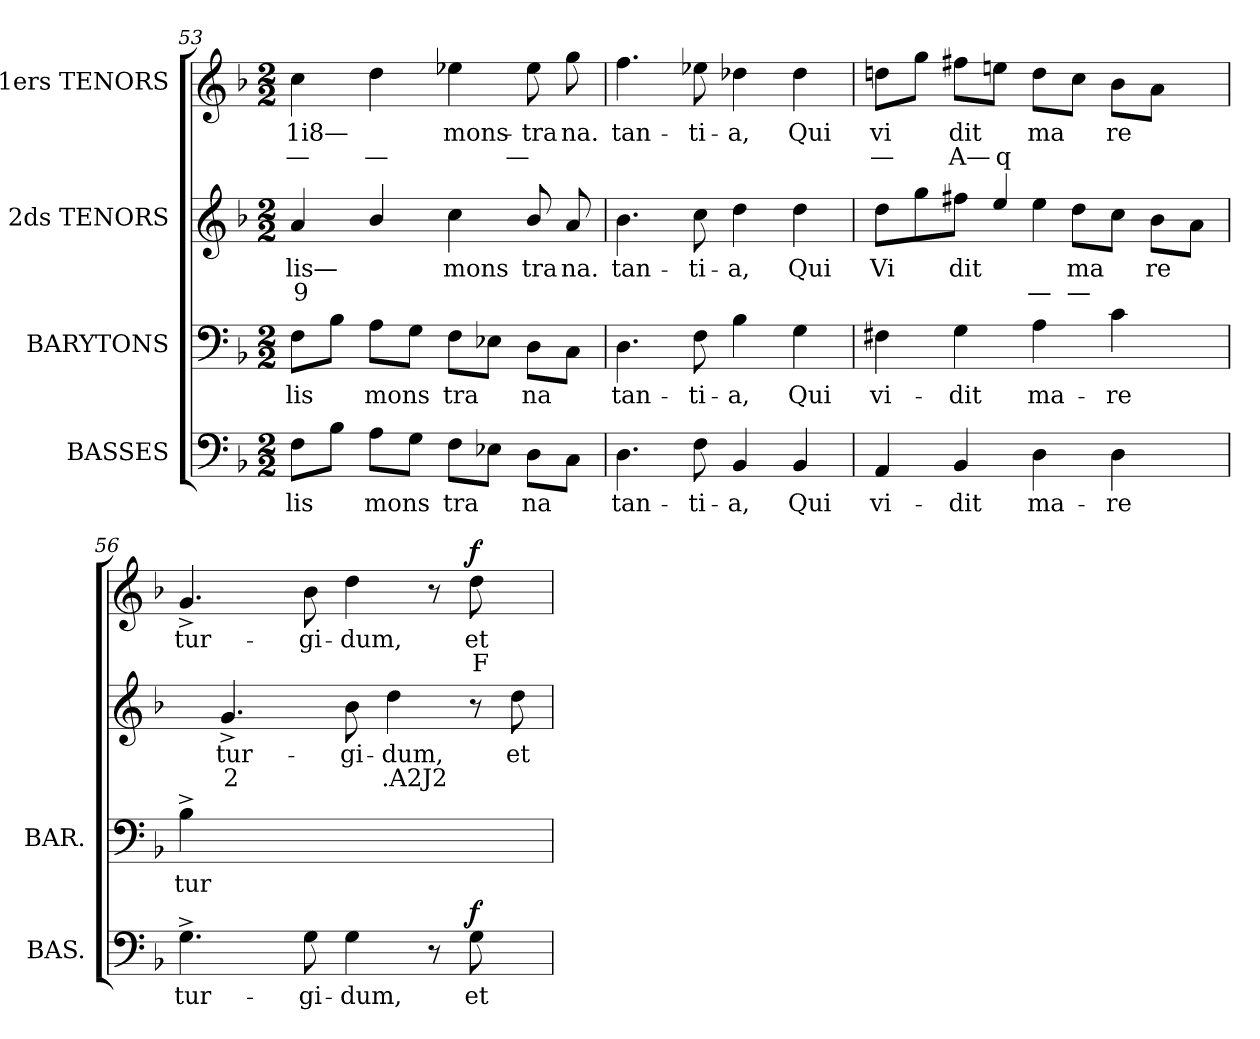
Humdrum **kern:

**kern	**text	**dynam	**kern	**text	**kern	**text	**text	**kern	**text	**text	**dynam
*part4	*part4	*part4	*part3	*part3	*part2	*part2	*part2	*part1	*part1	*part1	*part1
*staff4	*staff4	*staff4	*staff3	*staff3	*staff2	*staff2	*staff2	*staff1	*staff1	*staff1	*staff1
*I"BASSES	*	*	*I"BARYTONS	*	*I"2ds TENORS	*	*	*I"1ers TENORS	*	*	*
*I'BAS.	*	*	*I'BAR.	*	*	*	*	*	*	*	*
!!LO:LB:g=z
*clefF4	*	*	*clefF4	*	*clefG2	*	*	*clefG2	*	*	*
*k[b-]	*	*	*k[b-]	*	*k[b-]	*	*	*k[b-]	*	*	*
*M2/2	*	*	*M2/2	*	*M2/2	*	*	*M2/2	*	*	*
=53	=53	=53	=53	=53	=53	=53	=53	=53	=53	=53	=53
8Fi\L	lis	.	8Fi\L	lis	4ai/	-lis—	9	4cci\	-1i8—	—	.
8B-i\J	.	.	8B-i\J	.	.	.	.	.	.	.	.
8Ai\L	mons	.	8Ai\L	mons	4b-i/	.	.	4ddi\	.	—	.
8Gi\J	--	.	8Gi\J	--	.	.	.	.	.	.	.
8Fi\L	tra	.	8Fi\L	tra	4cci\	mons	.	4ee-Xi\	mons-	.	.
8E-Xi\J	.	.	8E-Xi\J	.	.	.	.	.	.	.	.
8Di\L	na	.	8Di\L	na	8b-i/	tra	.	8ee-i\	tra	—	.
8Ci\J	--	.	8Ci\J	--	8ai/	na.	.	8ggi\	na.	.	.
=54	=54	=54	=54	=54	=54	=54	=54	=54	=54	=54	=54
4.Di\	tan-	.	4.Di\	tan-	4.b-i\	tan-	.	4.ffi\	tan-	.	.
8Fi\	ti-	.	8Fi\	ti-	8cci\	ti-	.	8ee-Xi\	ti-	.	.
4BB-i/	a,	.	4B-i\	a,	4ddi\	a,	.	4dd-Xi\	a,	.	.
4BB-i/	Qui	.	4Gi\	Qui	4ddi\	Qui	.	4dd-i\	Qui	.	.
=55	=55	=55	=55	=55	=55	=55	=55	=55	=55	=55	=55
*	*	*	*	*	*^	*	*	*	*	*	*
4AAi/	vi-	.	4F#Xi\	vi-	8ddi\L	8ryy	Vi	.	8ddni\L	vi	—	.
.	.	.	.	.	8ggi\J	8ryy	--	.	8ggi\J	--	.	.
4BB-i/	dit	.	4Gi\	dit	8ff#Xi\J	8ryy	dit	.	8ff#Xi\L	dit	A—	.
.	.	.	.	.	4eei/	8ryy	.	.	8eeni\J	.	q	.
4Di\	ma-	.	4Ai\	ma-	.	4eej\	.	—	8ddi\L	ma	.	.
.	.	.	.	.	8ddi\L	.	ma	—	8cci\J	--	.	.
4Di\	re	.	4ci\	re	8cci\J	4ryy	--	.	8b-i\L	re	.	.
.	.	.	.	.	8b-i\L	.	re	.	8ai\J	.	.	.
8ryy	.	.	8ryy	.	8aZ\J	8ryy	.	.	8ryy	.	.	.
*	*	*	*	*	*v	*v	*	*	*	*	*	*
=56	=56	=56	=56	=56	=56	=56	=56	=56	=56	=56	=56
4.G^>i\	tur-	.	4B-^>i\	tur-	8ryy	.	.	4.g^>i/	tur-	.	.
.	.	.	.	.	4.g^>i/	tur-	2	.	.	.	.
.	.	.	2.ryy	.	.	.	.	.	.	.	.
8Gi\	gi-	.	.	.	.	.	.	8b-i\	gi-	.	.
4Gi\	dum,	.	.	.	8b-i\	gi-	.	4ddi\	dum,	.	.
.	.	.	.	.	4ddi\	dum,	.A2J2	.	.	.	.
8r	.	.	.	.	.	.	.	8r	.	.	.
!	!	!LO:DY:a	!	!	!	!	!	!	!	!	!LO:DY:a
8Gi\	et	f	.	.	8r	.	.	8ddi\	et	F	f
8ryy	.	.	8ryy	.	8ddi\	et	.	8ryy	.	.	.
=	=	=	=	=	=	=	=	=	=	=	=
*-	*-	*-	*-	*-	*-	*-	*-	*-	*-	*-	*-
